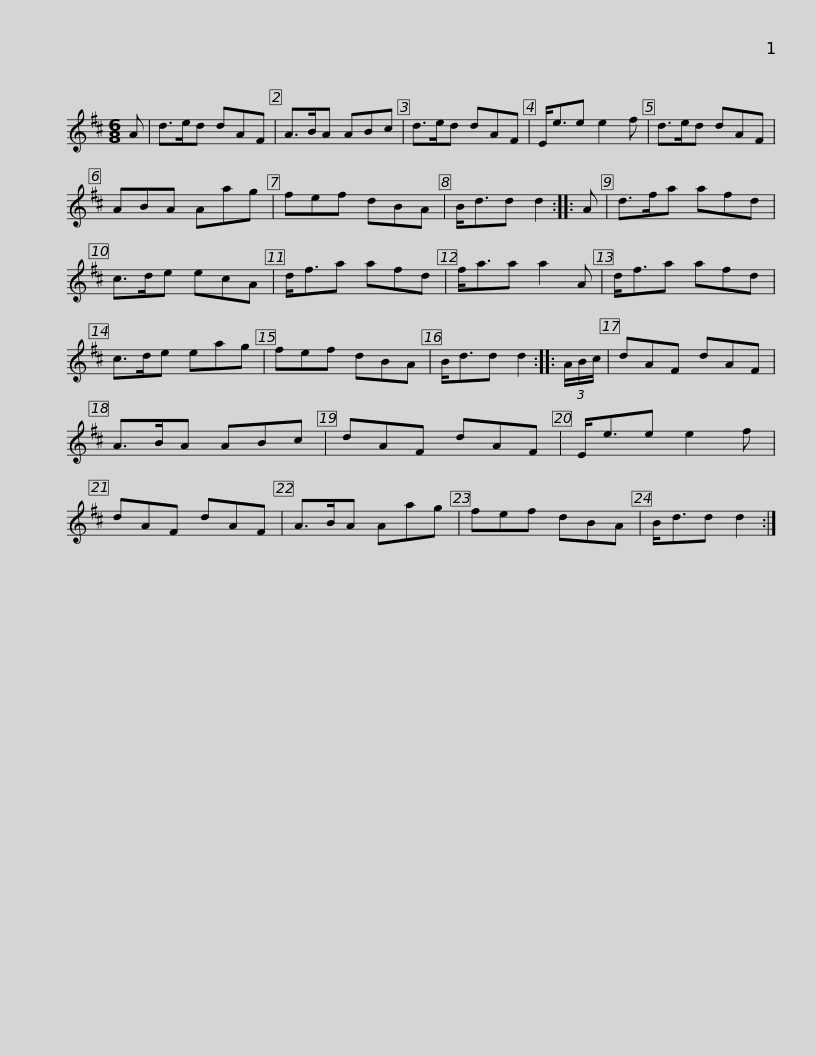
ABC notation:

X:1
L:1/8
M:6/8
I:linebreak $
K:D
V:1 treble
V:1
 A | d>ed dAF | A>BA ABc | d>ed dAF | E<ee e2 f | %5
 d>ed dAF | ABA Aag | fef dBA |$ B<dd d2 :: A | %10
 d>fa afd | c>de ecA | d<fa afd | f<aa a2 A | d<fa afd |$ %15
 c>de eag | fef dBA | B<dd d2 :: (3A/B/c/ | dAF dAF | %20
 A>BA ABc | dAF dAF | E<ee e2 f |$ dAF dAF | A>BA Aag | %25
 fef dBA | B<dd d2 :| %27
